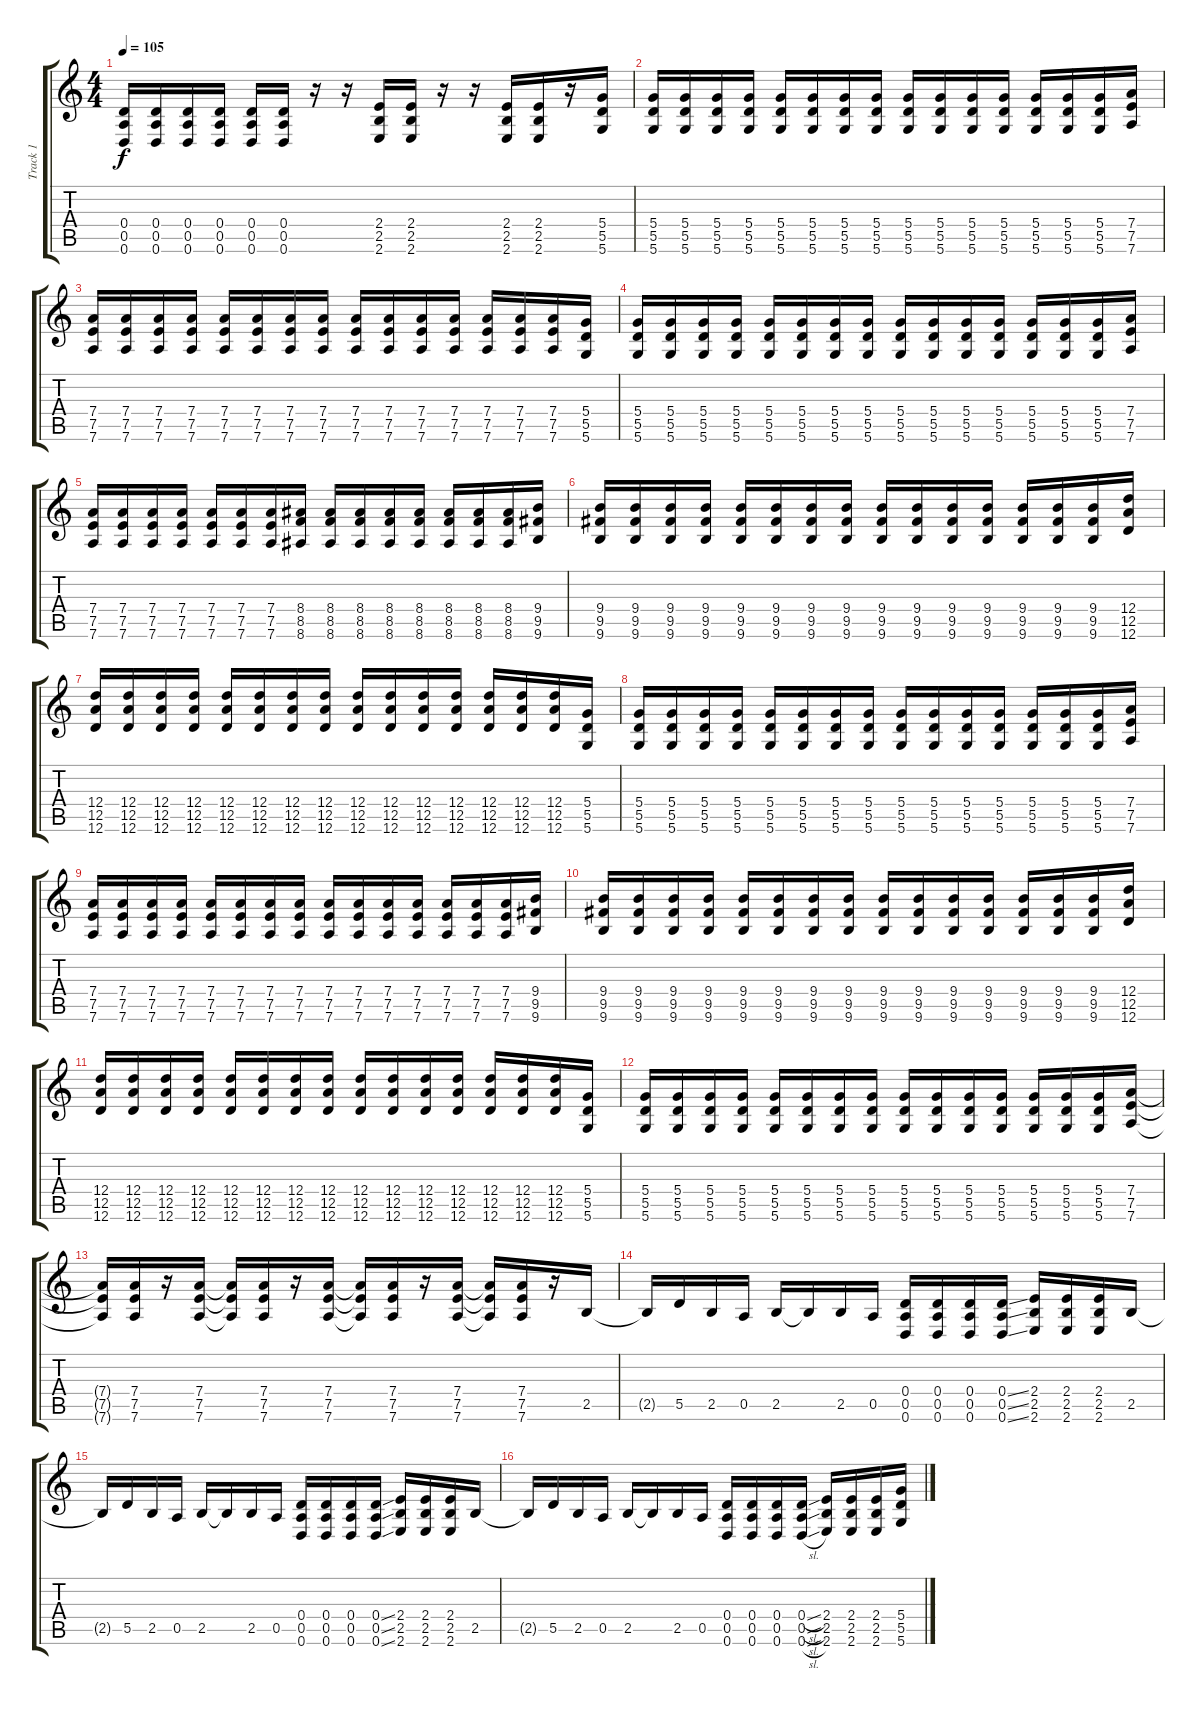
\track ("Track 1" "Track 1") {instrument distortionguitar}
\staff {score tabs}
\tuning (E4 B3 G3 D3 A2 D2) {hide}
\ts (4 4)
\tempo 105
\clef g2
\ks c
(0.4 0.5 0.6).16{dy f} (0.4 0.5 0.6).16 (0.4 0.5 0.6).16 (0.4 0.5 0.6).16 (0.4 0.5 0.6).16 (0.4 0.5 0.6).16 r.16{instrument distortionguitar} r.16 (2.4 2.5 2.6).16 (2.4 2.5 2.6).16 r.16 r.16 (2.4 2.5 2.6).16 (2.4 2.5 2.6).16 r.16 (5.4 5.5 5.6).16 |
(5.4 5.5 5.6).16 (5.4 5.5 5.6).16 (5.4 5.5 5.6).16 (5.4 5.5 5.6).16 (5.4 5.5 5.6).16 (5.4 5.5 5.6).16 (5.4 5.5 5.6).16 (5.4 5.5 5.6).16 (5.4 5.5 5.6).16 (5.4 5.5 5.6).16 (5.4 5.5 5.6).16 (5.4 5.5 5.6).16 (5.4 5.5 5.6).16 (5.4 5.5 5.6).16 (5.4 5.5 5.6).16 (7.4 7.5 7.6).16 |
(7.4 7.5 7.6).16 (7.4 7.5 7.6).16 (7.4 7.5 7.6).16 (7.4 7.5 7.6).16 (7.4 7.5 7.6).16 (7.4 7.5 7.6).16 (7.4 7.5 7.6).16 (7.4 7.5 7.6).16 (7.4 7.5 7.6).16 (7.4 7.5 7.6).16 (7.4 7.5 7.6).16 (7.4 7.5 7.6).16 (7.4 7.5 7.6).16 (7.4 7.5 7.6).16 (7.4 7.5 7.6).16 (5.4 5.5 5.6).16 |
(5.4 5.5 5.6).16 (5.4 5.5 5.6).16 (5.4 5.5 5.6).16 (5.4 5.5 5.6).16 (5.4 5.5 5.6).16 (5.4 5.5 5.6).16 (5.4 5.5 5.6).16 (5.4 5.5 5.6).16 (5.4 5.5 5.6).16 (5.4 5.5 5.6).16 (5.4 5.5 5.6).16 (5.4 5.5 5.6).16 (5.4 5.5 5.6).16 (5.4 5.5 5.6).16 (5.4 5.5 5.6).16 (7.4 7.5 7.6).16 |
(7.4 7.5 7.6).16 (7.4 7.5 7.6).16 (7.4 7.5 7.6).16 (7.4 7.5 7.6).16 (7.4 7.5 7.6).16 (7.4 7.5 7.6).16 (7.4 7.5 7.6).16 (8.4 8.5 8.6).16 (8.4 8.5 8.6).16 (8.4 8.5 8.6).16 (8.4 8.5 8.6).16 (8.4 8.5 8.6).16 (8.4 8.5 8.6).16 (8.4 8.5 8.6).16 (8.4 8.5 8.6).16 (9.4 9.5 9.6).16 |
(9.4 9.5 9.6).16 (9.4 9.5 9.6).16 (9.4 9.5 9.6).16 (9.4 9.5 9.6).16 (9.4 9.5 9.6).16 (9.4 9.5 9.6).16 (9.4 9.5 9.6).16 (9.4 9.5 9.6).16 (9.4 9.5 9.6).16 (9.4 9.5 9.6).16 (9.4 9.5 9.6).16 (9.4 9.5 9.6).16 (9.4 9.5 9.6).16 (9.4 9.5 9.6).16 (9.4 9.5 9.6).16 (12.4 12.5 12.6).16 |
(12.4 12.5 12.6).16 (12.4 12.5 12.6).16 (12.4 12.5 12.6).16 (12.4 12.5 12.6).16 (12.4 12.5 12.6).16 (12.4 12.5 12.6).16 (12.4 12.5 12.6).16 (12.4 12.5 12.6).16 (12.4 12.5 12.6).16 (12.4 12.5 12.6).16 (12.4 12.5 12.6).16 (12.4 12.5 12.6).16 (12.4 12.5 12.6).16 (12.4 12.5 12.6).16 (12.4 12.5 12.6).16 (5.4 5.5 5.6).16 |
(5.4 5.5 5.6).16 (5.4 5.5 5.6).16 (5.4 5.5 5.6).16 (5.4 5.5 5.6).16 (5.4 5.5 5.6).16 (5.4 5.5 5.6).16 (5.4 5.5 5.6).16 (5.4 5.5 5.6).16 (5.4 5.5 5.6).16 (5.4 5.5 5.6).16 (5.4 5.5 5.6).16 (5.4 5.5 5.6).16 (5.4 5.5 5.6).16 (5.4 5.5 5.6).16 (5.4 5.5 5.6).16 (7.4 7.5 7.6).16 |
(7.4 7.5 7.6).16 (7.4 7.5 7.6).16 (7.4 7.5 7.6).16 (7.4 7.5 7.6).16 (7.4 7.5 7.6).16 (7.4 7.5 7.6).16 (7.4 7.5 7.6).16 (7.4 7.5 7.6).16 (7.4 7.5 7.6).16 (7.4 7.5 7.6).16 (7.4 7.5 7.6).16 (7.4 7.5 7.6).16 (7.4 7.5 7.6).16 (7.4 7.5 7.6).16 (7.4 7.5 7.6).16 (9.4 9.5 9.6).16 |
(9.4 9.5 9.6).16 (9.4 9.5 9.6).16 (9.4 9.5 9.6).16 (9.4 9.5 9.6).16 (9.4 9.5 9.6).16 (9.4 9.5 9.6).16 (9.4 9.5 9.6).16 (9.4 9.5 9.6).16 (9.4 9.5 9.6).16 (9.4 9.5 9.6).16 (9.4 9.5 9.6).16 (9.4 9.5 9.6).16 (9.4 9.5 9.6).16 (9.4 9.5 9.6).16 (9.4 9.5 9.6).16 (12.4 12.5 12.6).16 |
(12.4 12.5 12.6).16 (12.4 12.5 12.6).16 (12.4 12.5 12.6).16 (12.4 12.5 12.6).16 (12.4 12.5 12.6).16 (12.4 12.5 12.6).16 (12.4 12.5 12.6).16 (12.4 12.5 12.6).16 (12.4 12.5 12.6).16 (12.4 12.5 12.6).16 (12.4 12.5 12.6).16 (12.4 12.5 12.6).16 (12.4 12.5 12.6).16 (12.4 12.5 12.6).16 (12.4 12.5 12.6).16 (5.4 5.5 5.6).16 |
(5.4 5.5 5.6).16 (5.4 5.5 5.6).16 (5.4 5.5 5.6).16 (5.4 5.5 5.6).16 (5.4 5.5 5.6).16 (5.4 5.5 5.6).16 (5.4 5.5 5.6).16 (5.4 5.5 5.6).16 (5.4 5.5 5.6).16 (5.4 5.5 5.6).16 (5.4 5.5 5.6).16 (5.4 5.5 5.6).16 (5.4 5.5 5.6).16 (5.4 5.5 5.6).16 (5.4 5.5 5.6).16 (7.4 7.5 7.6).16 |
(7.4{t} 7.5{t} 7.6{t}).16 (7.4 7.5 7.6).16 r.16 (7.4 7.5 7.6).16 (7.4{t} 7.5{t} 7.6{t}).16 (7.4 7.5 7.6).16 r.16 (7.4 7.5 7.6).16 (7.4{t} 7.5{t} 7.6{t}).16 (7.4 7.5 7.6).16 r.16 (7.4 7.5 7.6).16 (7.4{t} 7.5{t} 7.6{t}).16 (7.4 7.5 7.6).16 r.16 2.5.16 |
2.5{t}.16 5.5.16 2.5.16 0.5.16 2.5.16 2.5{t}.16 2.5.16 0.5.16 (0.4 0.5 0.6).16 (0.4 0.5 0.6).16 (0.4 0.5 0.6).16 (0.4{ss} 0.5{ss} 0.6{ss}).16 (2.4 2.5 2.6).16 (2.4 2.5 2.6).16 (2.4 2.5 2.6).16 2.5.16 |
2.5{t}.16 5.5.16 2.5.16 0.5.16 2.5.16 2.5{t}.16 2.5.16 0.5.16 (0.4 0.5 0.6).16 (0.4 0.5 0.6).16 (0.4 0.5 0.6).16 (0.4{ss} 0.5{ss} 0.6{ss}).16 (2.4 2.5 2.6).16 (2.4 2.5 2.6).16 (2.4 2.5 2.6).16 2.5.16 |
2.5{t}.16 5.5.16 2.5.16 0.5.16 2.5.16 2.5{t}.16 2.5.16 0.5.16 (0.4 0.5 0.6).16 (0.4 0.5 0.6).16 (0.4 0.5 0.6).16 (0.4{sl} 0.5{sl} 0.6{sl}).16 (2.4 2.5 2.6).16 (2.4 2.5 2.6).16 (2.4 2.5 2.6).16 (5.4 5.5 5.6).16
